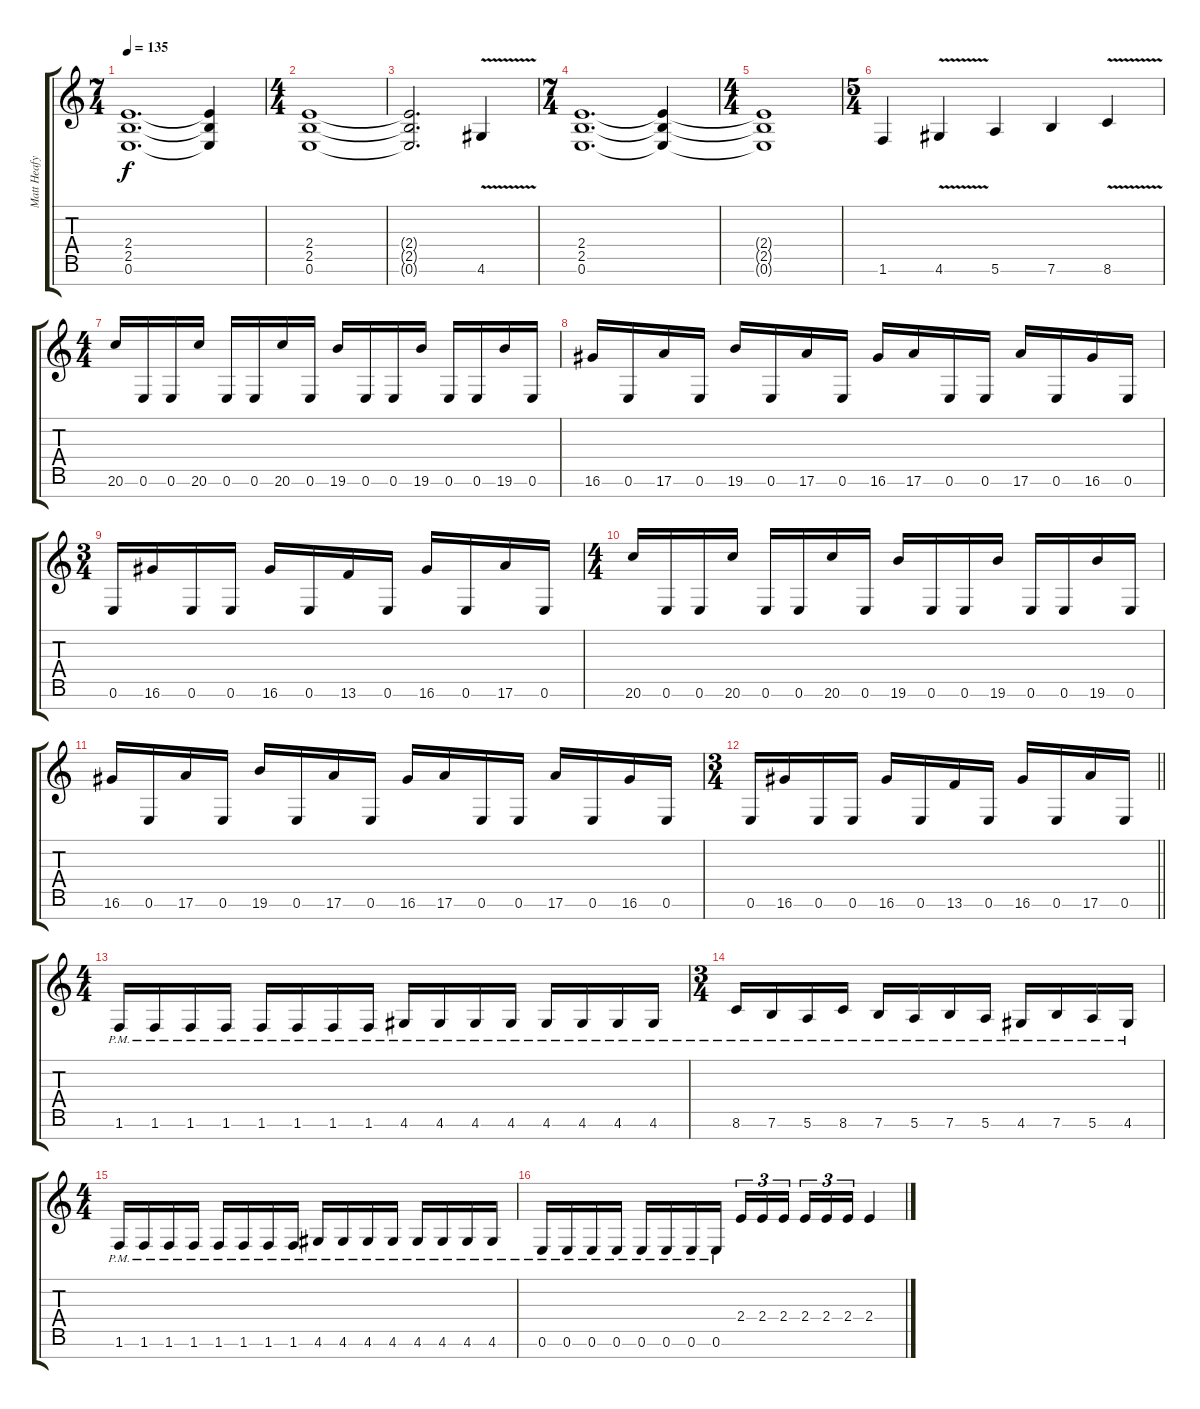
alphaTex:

\track ("Matt Heafy" "Matt Heafy") {instrument overdrivenguitar}
\staff {score tabs}
\tuning (E4 B3 G3 D3 A2 E2 B1) {hide}
\ts (7 4)
\section ("" "")
\tempo 135
\clef g2
\ks c
(2.4 2.5 0.6).1{d dy f instrument overdrivenguitar} (2.4{t} 2.5{t} 0.6{t}).4 |
\ts (4 4)
(2.4 2.5 0.6).1 |
(2.4{t} 2.5{t} 0.6{t}).2{d} 4.6{v}.4 |
\ts (7 4)
(2.4 2.5 0.6).1{d} (2.4{t} 2.5{t} 0.6{t}).4 |
\ts (4 4)
(2.4{t} 2.5{t} 0.6{t}).1 |
\ts (5 4)
1.6.4 4.6{v}.4 5.6.4 7.6.4 8.6{v}.4 |
\ts (4 4)
20.6.16 0.6.16 0.6.16 20.6.16 0.6.16 0.6.16 20.6.16 0.6.16 19.6.16 0.6.16 0.6.16 19.6.16 0.6.16 0.6.16 19.6.16 0.6.16 |
16.6.16 0.6.16 17.6.16 0.6.16 19.6.16 0.6.16 17.6.16 0.6.16 16.6.16 17.6.16 0.6.16 0.6.16 17.6.16 0.6.16 16.6.16 0.6.16 |
\ts (3 4)
0.6.16 16.6.16 0.6.16 0.6.16 16.6.16 0.6.16 13.6.16 0.6.16 16.6.16 0.6.16 17.6.16 0.6.16 |
\ts (4 4)
20.6.16 0.6.16 0.6.16 20.6.16 0.6.16 0.6.16 20.6.16 0.6.16 19.6.16 0.6.16 0.6.16 19.6.16 0.6.16 0.6.16 19.6.16 0.6.16 |
16.6.16 0.6.16 17.6.16 0.6.16 19.6.16 0.6.16 17.6.16 0.6.16 16.6.16 17.6.16 0.6.16 0.6.16 17.6.16 0.6.16 16.6.16 0.6.16 |
\ts (3 4)
\barLineRight lightlight
0.6.16 16.6.16 0.6.16 0.6.16 16.6.16 0.6.16 13.6.16 0.6.16 16.6.16 0.6.16 17.6.16 0.6.16 |
\ts (4 4)
\section ("" "")
1.6{pm}.16 1.6{pm}.16 1.6{pm}.16 1.6{pm}.16 1.6{pm}.16 1.6{pm}.16 1.6{pm}.16 1.6{pm}.16 4.6{pm}.16 4.6{pm}.16 4.6{pm}.16 4.6{pm}.16 4.6{pm}.16 4.6{pm}.16 4.6{pm}.16 4.6{pm}.16 |
\ts (3 4)
8.6{pm}.16 7.6{pm}.16 5.6{pm}.16 8.6{pm}.16 7.6{pm}.16 5.6{pm}.16 7.6{pm}.16 5.6{pm}.16 4.6{pm}.16 7.6{pm}.16 5.6{pm}.16 4.6{pm}.16 |
\ts (4 4)
1.6{pm}.16 1.6{pm}.16 1.6{pm}.16 1.6{pm}.16 1.6{pm}.16 1.6{pm}.16 1.6{pm}.16 1.6{pm}.16 4.6{pm}.16 4.6{pm}.16 4.6{pm}.16 4.6{pm}.16 4.6{pm}.16 4.6{pm}.16 4.6{pm}.16 4.6{pm}.16 |
0.6{pm}.16 0.6{pm}.16 0.6{pm}.16 0.6{pm}.16 0.6{pm}.16 0.6{pm}.16 0.6{pm}.16 0.6{pm}.16 2.4.16{tu (3 2)} 2.4.16{tu (3 2)} 2.4.16{tu (3 2)} 2.4.16{tu (3 2)} 2.4.16{tu (3 2)} 2.4.16{tu (3 2)} 2.4.4
